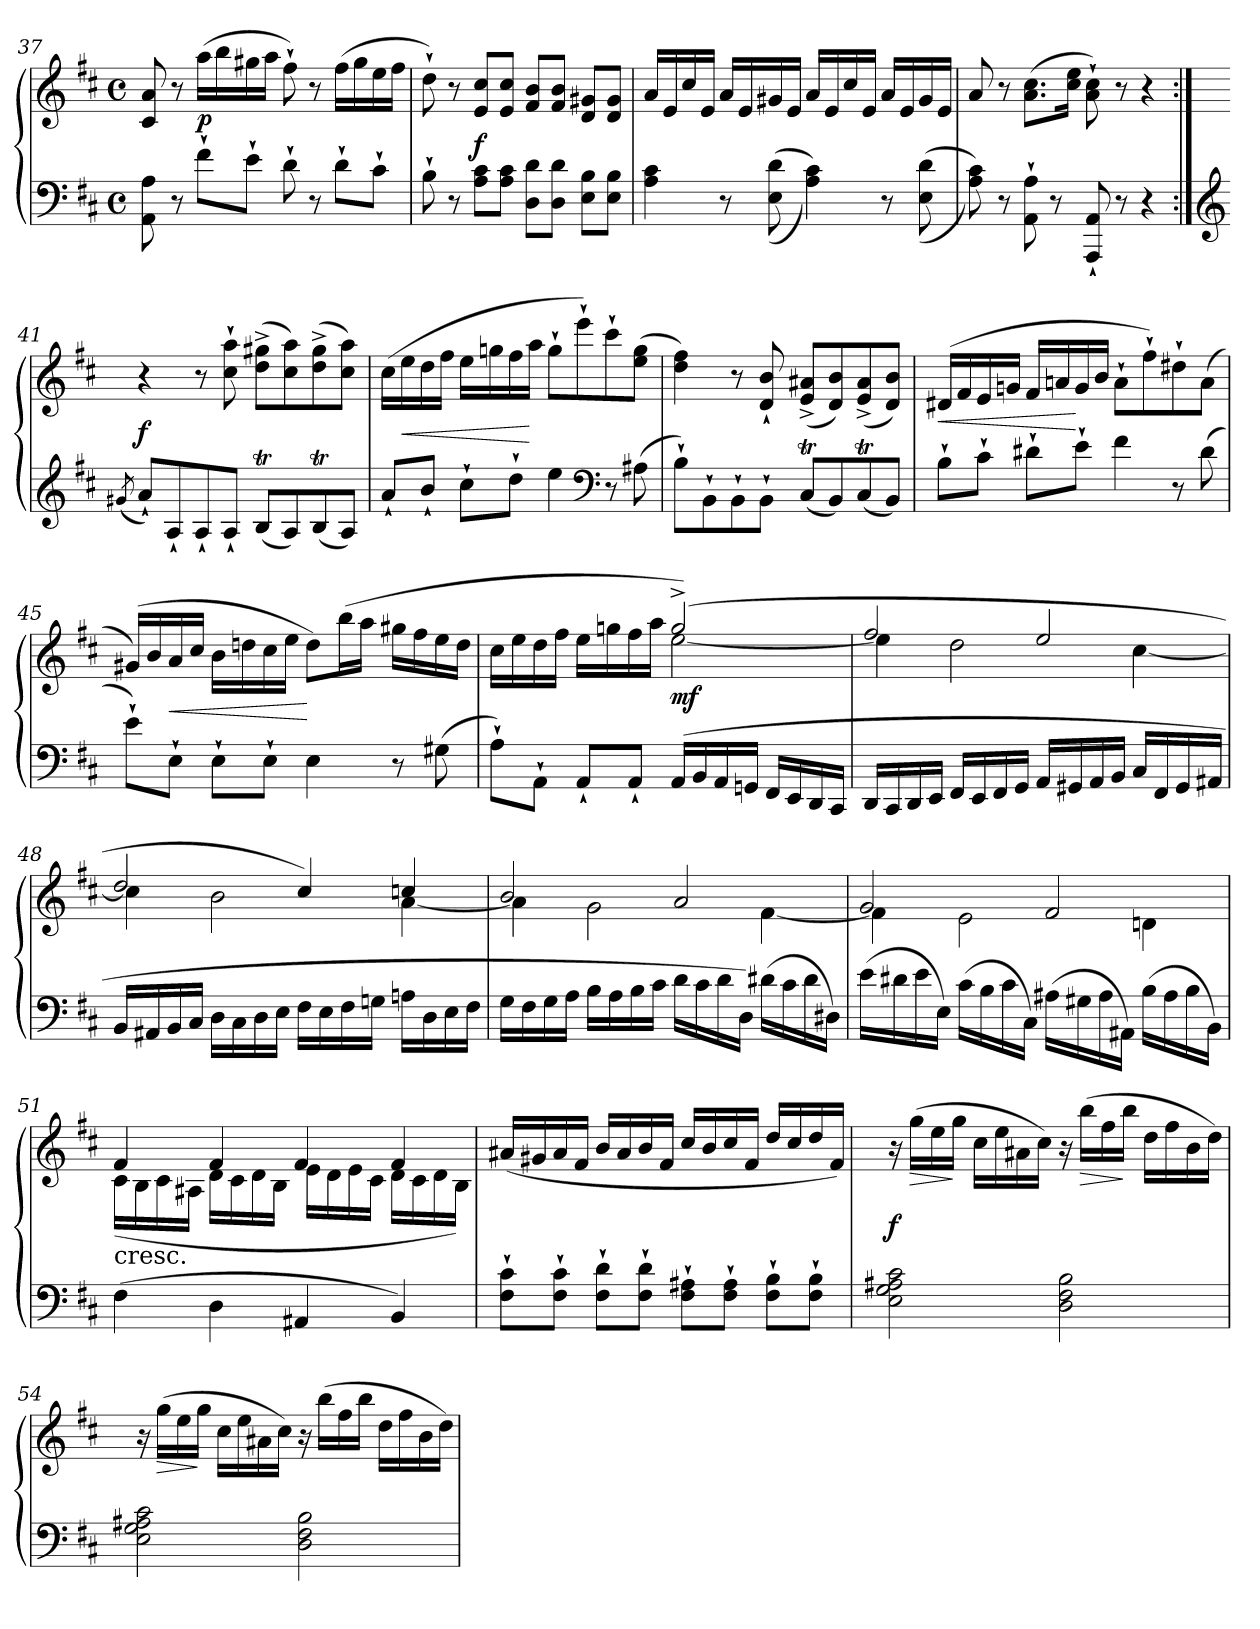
**kern	**kern	**dynam
*part1	*part1	*part1
*staff2	*staff1	*staff1/2
!!LO:LB:g=z
*clefF4	*clefG2	*
*k[f#c#]	*k[f#c#]	*
*D:	*D:	*
*M4/4	*M4/4	*
*met(c)	*met(c)	*
=37	=37	=37
8AA 8A	8c# 8a	.
8r	8r	.
8f#`L	(16aaLL	p
.	16bb	.
8e`J	16gg#X	.
.	16aaJJ	.
8d`	8ff#`)	.
8r	8r	.
8d`L	(16ff#LL	.
.	16gg#	.
8c#`J	16ee	.
.	16ff#JJ	.
=38	=38	=38
8B`	8dd`)	.
8r	8r	.
8A 8c#L	8e 8cc#L	f
8A 8c#J	8e 8cc#J	.
8D 8dL	8f# 8bL	.
8D 8dJ	8f# 8bJ	.
8E 8BL	8d 8g#XL	.
8E 8BJ	8d 8g#J	.
=39	=39	=39
4A 4c#	16aLL	.
.	16e	.
.	16cc#	.
.	16eJJ	.
8r	16aLL	.
.	16e	.
(<(>8E 8d	16g#X	.
.	16eJJ	.
4A 4c#))	16aLL	.
.	16e	.
.	16cc#	.
.	16eJJ	.
8r	16aLL	.
.	16e	.
(<(>8E 8d	16g#	.
.	16eJJ	.
=40	=40	=40
8A 8c#))	8a	.
8r	8r	.
8AA` 8A`	(8.a 8.cc#L	.
8r	.	.
.	16cc# 16eeJk	.
8AAA` 8AA`	8a` 8cc#`)	.
8r	8r	.
4r	4r	.
!!LO:LB:g=z
=41:|!	=41:|!	=41:|!
*clefG2	*	*
(8qg#X	.	.
8a`L)	4r	f
8A`	.	.
8A`	8r	.
8A`J	8cc#` 8aa`	.
(8BTL	(8dd^< 8gg#X^<L	.
8A)	8cc# 8aa)	.
(8BT	(8dd^< 8gg#^<	.
8AJ)	8cc# 8aaJ)	.
=42	=42	=42
8a`L	(16cc#LL	.
.	16ee	<
8b`J	16dd	.
.	16ff#JJ	.
8cc#`L	16eeLL	.
.	16ggn	.
8dd`J	16ff#	.
.	16aaJJ	[
4ee	8gg`L	.
.	8eee`)	.
*clefF4	*	*
8r	8ccc#`	.
(8A#X	(8ee 8ggJ	.
=43	=43	=43
8B`\L)	4dd 4ff#)	.
8BB`\	.	.
8BB`\	8r	.
8BB`\J	8d` 8b`	.
(8C#tL	(8e^< 8a#X^<L	.
8BB)	8d 8b)	.
(8C#t	(8e^< 8a#^<	.
8BBJ)	8d 8bJ)	.
=44	=44	=44
8B`L	(16d#XLL	<
.	16f#	.
8c#`J	16e	.
.	16gnJJ	.
8d#X`L	16f#LL	.
.	16an	.
8e`J	16g	[
.	16bJJ	.
4f#	8a`L	.
.	8ff#`)	.
8r	8dd#X`	.
(8d#	(8aJ	.
!!LO:LB:g=z
=45	=45	=45
8e`L)	(16g#XLL)	.
.	16b	.
8E`J	16a	<
.	16cc#JJ	.
8E`L	16bLL	.
.	16ddn	.
8E`J	16cc#	.
.	16eeJJ	.
4E	8ddL)	[
.	(16bbL	.
.	16aaJJ	.
8r	16gg#XLL	.
.	16ff#	.
(8G#X	16ee	.
.	16ddJJ	.
=46	=46	=46
*	*^	*
8A`L)	16cc#LL	2ryy	.
.	16ee	.	.
8AA`J	16dd	.	.
.	16ff#JJ	.	.
8AA`L	16eeLL	.	.
.	16ggn	.	.
8AA`J	16ff#	.	.
.	16aaJJ	.	.
(16AALL	(2gg^)	[2ee	mf
16BB	.	.	.
16AA	.	.	.
16GGnJJ	.	.	.
16FF#LL	.	.	.
16EE	.	.	.
16DD	.	.	.
16CC#JJ	.	.	.
=47	=47	=47	=47
16DDLL	2ff#	4ee]	.
16CC#	.	.	.
16DD	.	.	.
16EEJJ	.	.	.
16FF#LL	.	2dd	.
16EE	.	.	.
16FF#	.	.	.
16GGJJ	.	.	.
16AALL	2ee	.	.
16GG#X	.	.	.
16AA	.	.	.
16BBJJ	.	.	.
16C#LL	.	[4cc#	.
16FF#	.	.	.
16GG#	.	.	.
16AA#XJJ	.	.	.
!!LO:LB:g=z	!!
=48	=48	=48	=48
16BBLL	2dd	4cc#]	.
16AA#X	.	.	.
16BB	.	.	.
16C#JJ	.	.	.
16DLL	.	2b	.
16C#	.	.	.
16D	.	.	.
16EJJ	.	.	.
16F#LL	4cc#)	.	.
16E	.	.	.
16F#	.	.	.
16GnJJ	.	.	.
16AnLL	4ccn	[4a	.
16D	.	.	.
16E	.	.	.
16F#JJ	.	.	.
=49	=49	=49	=49
16GLL	2b	4a]	.
16F#	.	.	.
16G	.	.	.
16AJJ	.	.	.
16BLL	.	2g	.
16A	.	.	.
16B	.	.	.
16c#JJ	.	.	.
16dLL	2a	.	.
16c#	.	.	.
16d	.	.	.
16DJJ)	.	.	.
(16d#XLL	.	[4f#	.
16c#	.	.	.
16d#	.	.	.
16D#XJJ)	.	.	.
=50	=50	=50	=50
(16eLL	2g	4f#]	.
16d#X	.	.	.
16e	.	.	.
16EJJ)	.	.	.
(16c#LL	.	2e	.
16B	.	.	.
16c#	.	.	.
16C#JJ)	.	.	.
(16A#XLL	2f#	.	.
16G#X	.	.	.
16A#	.	.	.
16AA#XJJ)	.	.	.
(16BLL	.	4dn	.
16A#	.	.	.
16B	.	.	.
16BBJJ)	.	.	.
!!LO:LB:g=z	!!
=51	=51	=51	=51
!	!LO:TX:c:t=cresc.	!	!
(4F#	4f#	(16c#LL	.
.	.	16B	.
.	.	16c#	.
.	.	16A#XJJ	.
4D	4f#	16dLL	.
.	.	16c#	.
.	.	16d	.
.	.	16BJJ	.
4AA#X	4f#	16eLL	.
.	.	16d	.
.	.	16e	.
.	.	16c#JJ	.
4BB)	4f#	16dLL	.
.	.	16c#	.
.	.	16d	.
.	.	16BJJ)	.
*	*v	*v	*
=52	=52	=52
8F#` 8c#`L	(16a#XLL	.
.	16g#X	.
8F#` 8c#`J	16a#	.
.	16f#JJ	.
8F#` 8d`L	16bLL	.
.	16a#	.
8F#` 8d`J	16b	.
.	16f#JJ	.
8F#` 8A#X`L	16cc#LL	.
.	16b	.
8F#` 8A#`J	16cc#	.
.	16f#JJ	.
8F#` 8B`L	16dd/LL	.
.	16cc#/	.
8F#` 8B`J	16dd/	.
.	16f#/JJ)	.
=53	=53	=53
2E 2G 2A#X 2c#	16r	f
!	!	!LO:HP:b
.	(16ggLL	>
.	16ee	.
.	16ggJJ	]
.	16cc#LL	.
.	16ee	.
.	16a#X	.
.	16cc#JJ)	.
2D 2F# 2B	16r	.
!	!	!LO:HP:b
.	(16bbLL	>
.	16ff#	.
.	16bbJJ	]
.	16ddLL	.
.	16ff#	.
.	16b	.
.	16ddJJ)	.
!!LO:LB:g=z
=54	=54	=54
2E 2G 2A#X 2c#	16r	.
!	!	!LO:HP:b
.	(16ggLL	>
.	16ee	.
.	16ggJJ	]
.	16cc#LL	.
.	16ee	.
.	16a#X	.
.	16cc#JJ)	.
2D 2F# 2B	16r	.
.	(16bbLL	.
.	16ff#	.
.	16bbJJ	.
.	16ddLL	.
.	16ff#	.
.	16b	.
.	16ddJJ)	.
=	=	=
*-	*-	*-
